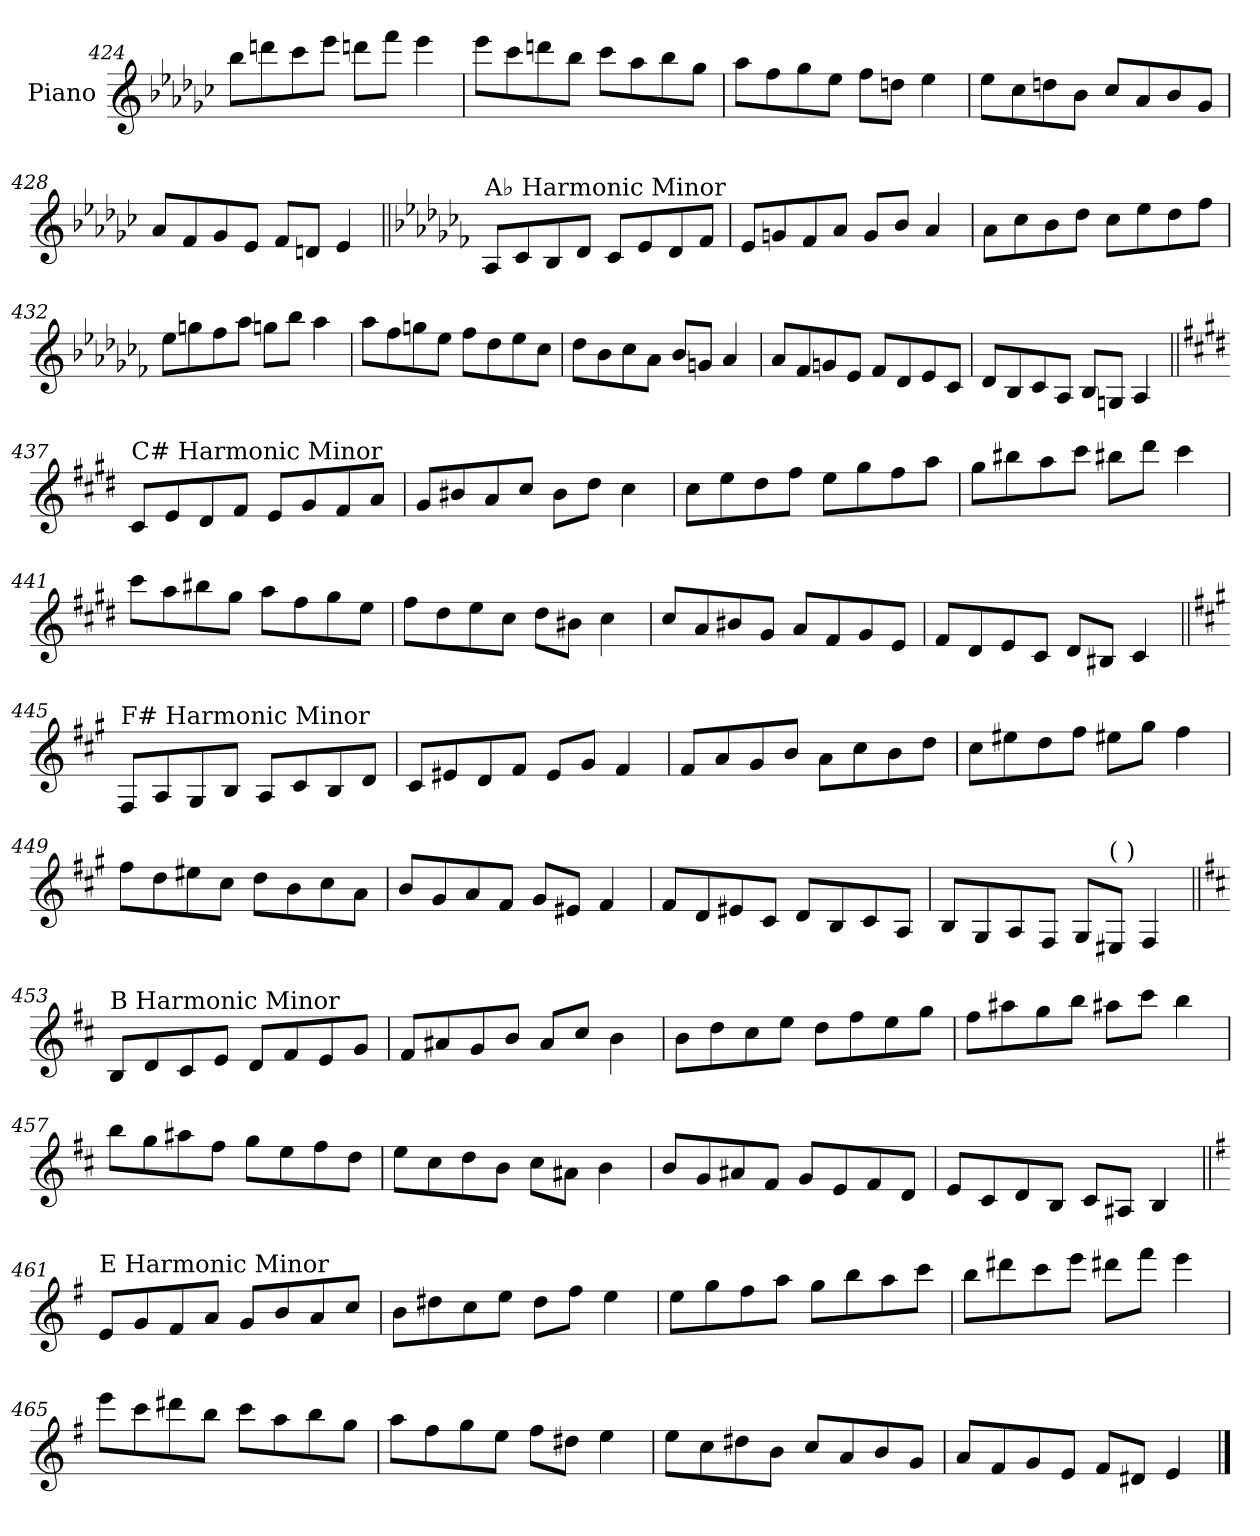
**kern
*part1
*staff1
*I"Piano
*I'Pno.
*clefG2
*k[b-e-a-d-g-c-]
=424
8bb-\L
8dddn\
8ccc-\
8eee-\J
8dddn\L
8fff\J
4eee-\
!!LO:LB:g=z
=425
8eee-\L
8ccc-\
8dddn\
8bb-\J
8ccc-\L
8aa-\
8bb-\
8gg-\J
=426
8aa-\L
8ff\
8gg-\
8ee-\J
8ff\L
8ddn\J
4ee-\
=427
8ee-\L
8cc-\
8ddn\
8b-\J
8cc-/L
8a-/
8b-/
8g-/J
=428
8a-/L
8f/
8g-/
8e-/J
8f/L
8dn/J
4e-/
!!LO:LB:g=z
=429||
*k[b-e-a-d-g-c-f-]
!LO:TX:a:t=A♭ Harmonic Minor
8A-/L
8c-/
8B-/
8d-/J
8c-/L
8e-/
8d-/
8f-/J
=430
8e-/L
8gn/
8f-/
8a-/J
8g/L
8b-/J
4a-/
=431
8a-\L
8cc-\
8b-\
8dd-\J
8cc-\L
8ee-\
8dd-\
8ff-\J
=432
8ee-\L
8ggn\
8ff-\
8aa-\J
8ggn\L
8bb-\J
4aa-\
!!LO:LB:g=z
=433
8aa-\L
8ff-\
8ggn\
8ee-\J
8ff-\L
8dd-\
8ee-\
8cc-\J
=434
8dd-\L
8b-\
8cc-\
8a-\J
8b-/L
8gn/J
4a-/
=435
8a-/L
8f-/
8gn/
8e-/J
8f-/L
8d-/
8e-/
8c-/J
=436
8d-/L
8B-/
8c-/
8A-/J
8B-/L
8Gn/J
4A-/
!!LO:PB:g=z
=437||
*k[f#c#g#d#]
!LO:TX:a:t=C# Harmonic Minor
8c#/L
8e/
8d#/
8f#/J
8e/L
8g#/
8f#/
8a/J
=438
8g#/L
8b#X/
8a/
8cc#/J
8b#\L
8dd#\J
4cc#\
=439
8cc#\L
8ee\
8dd#\
8ff#\J
8ee\L
8gg#\
8ff#\
8aa\J
=440
8gg#\L
8bb#X\
8aa\
8ccc#\J
8bb#X\L
8ddd#\J
4ccc#\
!!LO:LB:g=z
=441
8ccc#\L
8aa\
8bb#X\
8gg#\J
8aa\L
8ff#\
8gg#\
8ee\J
=442
8ff#\L
8dd#\
8ee\
8cc#\J
8dd#\L
8b#X\J
4cc#\
=443
8cc#/L
8a/
8b#X/
8g#/J
8a/L
8f#/
8g#/
8e/J
=444
8f#/L
8d#/
8e/
8c#/J
8d#/L
8B#X/J
4c#/
!!LO:LB:g=z
=445||
*k[f#c#g#]
!LO:TX:a:t=F# Harmonic Minor
8F#/L
8A/
8G#/
8B/J
8A/L
8c#/
8B/
8d/J
=446
8c#/L
8e#X/
8d/
8f#/J
8e#/L
8g#/J
4f#/
=447
8f#/L
8a/
8g#/
8b/J
8a\L
8cc#\
8b\
8dd\J
=448
8cc#\L
8ee#X\
8dd\
8ff#\J
8ee#X\L
8gg#\J
4ff#\
!!LO:LB:g=z
=449
8ff#\L
8dd\
8ee#X\
8cc#\J
8dd\L
8b\
8cc#\
8a\J
=450
8b/L
8g#/
8a/
8f#/J
8g#/L
8e#X/J
4f#/
=451
8f#/L
8d/
8e#X/
8c#/J
8d/L
8B/
8c#/
8A/J
=452
8B/L
8G#/
8A/
8F#/J
8G#/L
!LO:TX:a:t=(      )
8E#X/J
4F#/
!!LO:LB:g=z
=453||
*k[f#c#]
!LO:TX:a:t=B Harmonic Minor
8B/L
8d/
8c#/
8e/J
8d/L
8f#/
8e/
8g/J
=454
8f#/L
8a#X/
8g/
8b/J
8a#/L
8cc#/J
4b\
=455
8b\L
8dd\
8cc#\
8ee\J
8dd\L
8ff#\
8ee\
8gg\J
=456
8ff#\L
8aa#X\
8gg\
8bb\J
8aa#X\L
8ccc#\J
4bb\
!!LO:LB:g=z
=457
8bb\L
8gg\
8aa#X\
8ff#\J
8gg\L
8ee\
8ff#\
8dd\J
=458
8ee\L
8cc#\
8dd\
8b\J
8cc#\L
8a#X\J
4b\
=459
8b/L
8g/
8a#X/
8f#/J
8g/L
8e/
8f#/
8d/J
=460
8e/L
8c#/
8d/
8B/J
8c#/L
8A#X/J
4B/
!!LO:LB:g=z
=461||
*k[f#]
!LO:TX:a:t=E Harmonic Minor
8e/L
8g/
8f#/
8a/J
8g/L
8b/
8a/
8cc/J
=462
8b\L
8dd#X\
8cc\
8ee\J
8dd#\L
8ff#\J
4ee\
=463
8ee\L
8gg\
8ff#\
8aa\J
8gg\L
8bb\
8aa\
8ccc\J
=464
8bb\L
8ddd#X\
8ccc\
8eee\J
8ddd#X\L
8fff#\J
4eee\
!!LO:LB:g=z
=465
8eee\L
8ccc\
8ddd#X\
8bb\J
8ccc\L
8aa\
8bb\
8gg\J
=466
8aa\L
8ff#\
8gg\
8ee\J
8ff#\L
8dd#X\J
4ee\
=467
8ee\L
8cc\
8dd#X\
8b\J
8cc/L
8a/
8b/
8g/J
=468
8a/L
8f#/
8g/
8e/J
8f#/L
8d#X/J
4e/
==
*-
